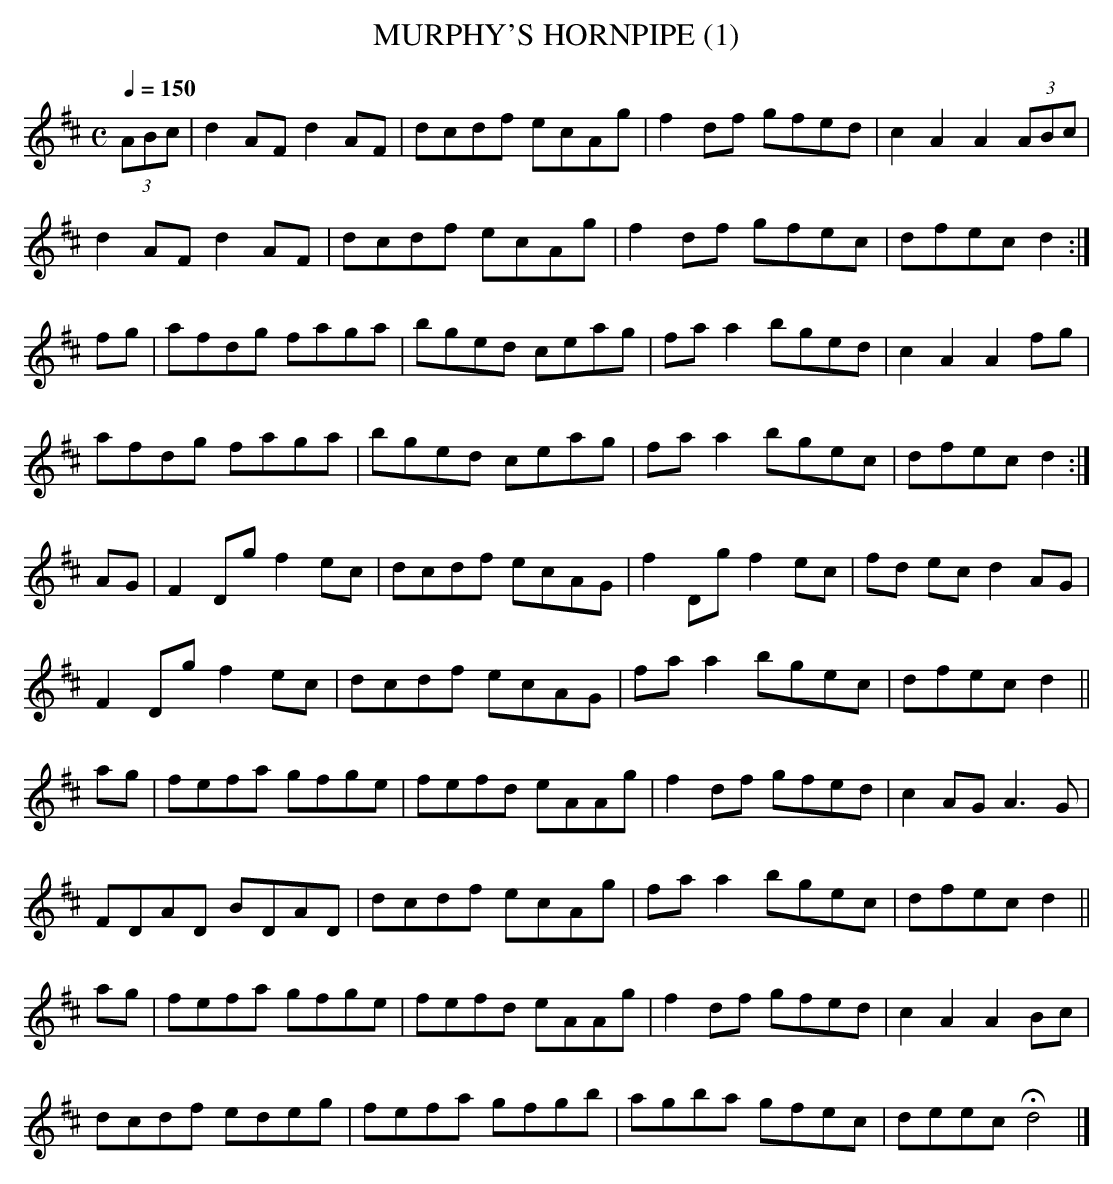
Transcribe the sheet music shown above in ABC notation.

X:1
T:MURPHY'S HORNPIPE (1)
M:C
L:1/8
Q:1/4=150
K:D
(3ABc|d2AF d2AF|dcdf ecAg|f2df gfed|c2A2 A2 (3ABc|
d2AF d2AF|dcdf ecAg|f2df gfec|dfec d2:|
fg|afdg faga|bged ceag|faa2 bged|c2A2 A2fg|
afdg faga|bged ceag|faa2 bgec|dfec d2:|
AG|F2Dg f2ec|dcdf ecAG|f2Dg f2ec|fd ec d2AG|
F2Dg f2ec|dcdf ecAG|faa2 bgec|dfec d2||
ag|fefa gfge|fefd eAAg|f2df gfed|c2AG A3G|
FDAD BDAD|dcdf ecAg|faa2 bgec|dfec d2||
ag|fefa gfge|fefd eAAg|f2df gfed|c2A2 A2Bc|
dcdf edeg|fefa gfgb|agba gfec|deec Hd4|]
